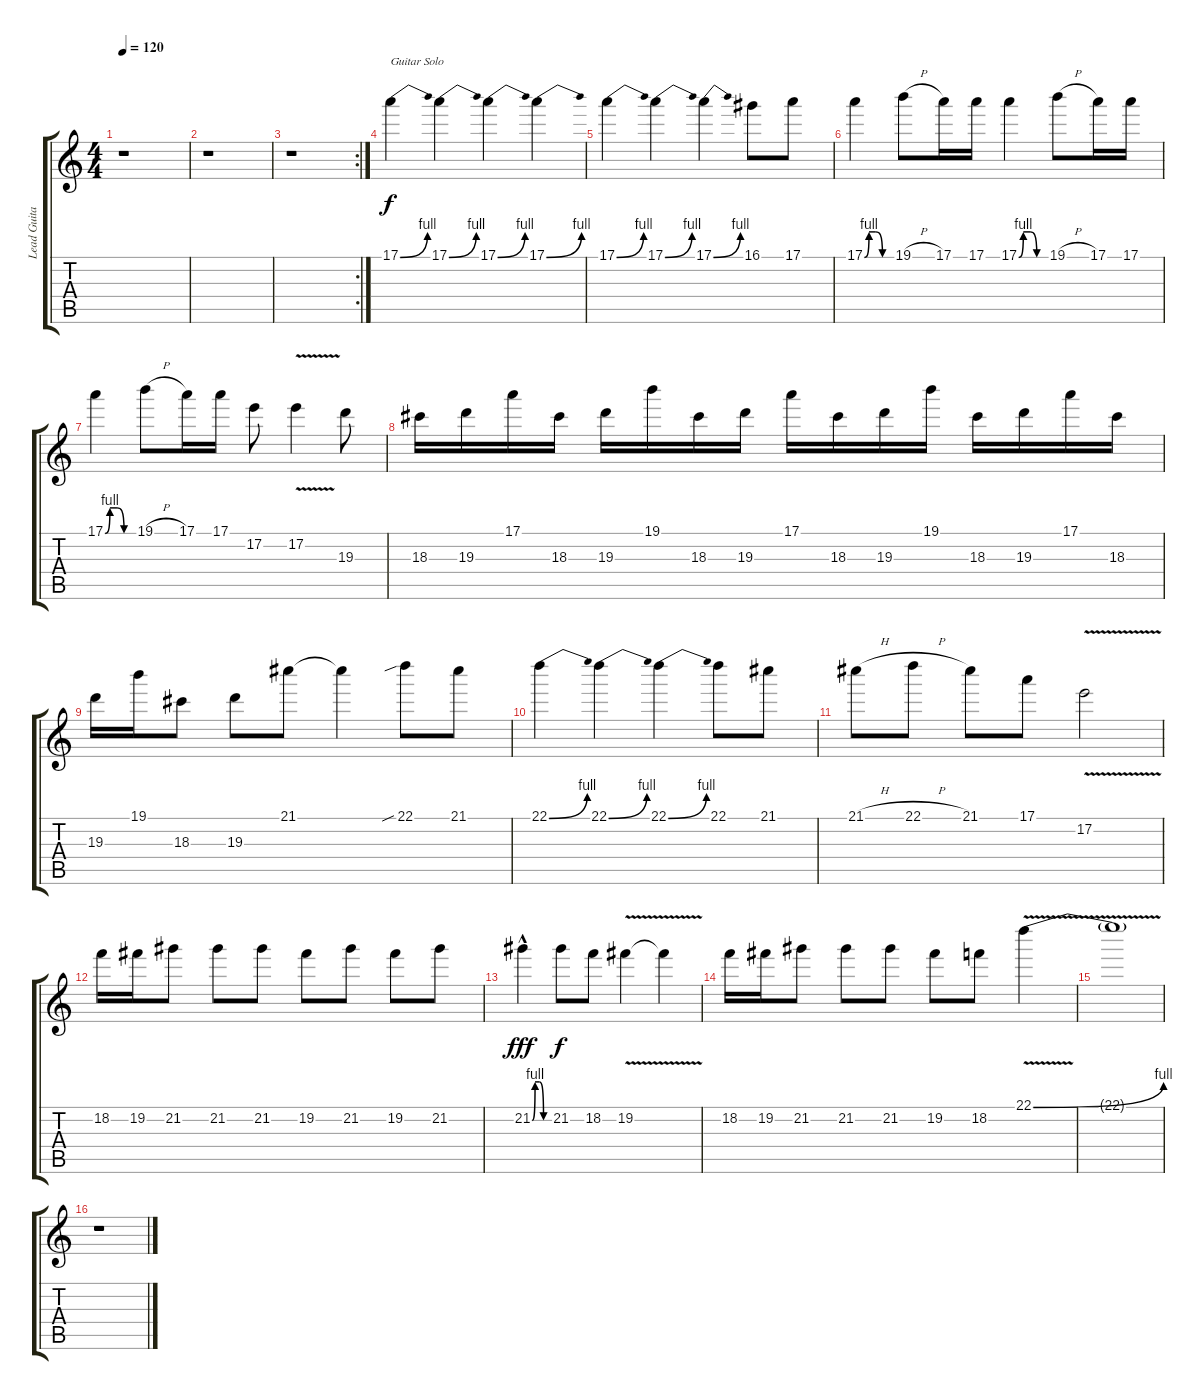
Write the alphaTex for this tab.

\track ("Lead Guitar" "Lead Guita") {instrument overdrivenguitar}
\staff {score tabs}
\tuning (E4 B3 G3 D3 A2 E2) {hide}
\ts (4 4)
\tempo 120
\clef g2
\ks c
r.1{dy f} |
r.1 |
\rc 2
r.1 |
17.1{be (bend 0 0 60 4)}.4{txt "Guitar Solo"} 17.1{be (bend 0 0 60 4)}.4 17.1{be (bend 0 0 60 4)}.4 17.1{be (bend 0 0 60 4)}.4 |
17.1{be (bend 0 0 60 4)}.4 17.1{be (bend 0 0 60 4)}.4 17.1{be (bend 0 0 60 4)}.4 16.1.8 17.1.8 |
17.1{be (custom 0 0 10 4 25 4 40 0 60 0)}.4 19.1{h}.8 17.1.16 17.1.16 17.1{be (custom 0 0 10 4 25 4 40 0 60 0)}.4 19.1{h}.8 17.1.16 17.1.16 |
17.1{be (custom 0 0 10 4 25 4 40 0 60 0)}.4 19.1{h}.8 17.1.16 17.1.16 17.2.8 17.2{v}.4 19.3.8 |
18.3.16 19.3.16 17.1.16 18.3.16 19.3.16 19.1.16 18.3.16 19.3.16 17.1.16 18.3.16 19.3.16 19.1.16 18.3.16 19.3.16 17.1.16 18.3.16 |
19.3.16 19.1.16 18.3.8 19.3.8 21.1.8 21.1{t}.4 22.1{sib}.8 21.1.8 |
22.1{be (bend 0 0 60 4)}.4 22.1{be (bend 0 0 60 4)}.4 22.1{be (bend 0 0 60 4)}.4 22.1.8 21.1.8 |
21.1{h}.8 22.1{h}.8 21.1.8 17.1.8 17.2{v}.2 |
18.2.16 19.2.16 21.2.8 21.2.8 21.2.8 19.2.8 21.2.8 19.2.8 21.2.8 |
21.2{be (custom 0 0 10 4 25 4 40 0 60 0) hac}.4{dy fff} 21.2.8{dy f} 18.2.8 19.2{v}.4 19.2{v t}.4 |
18.2.16 19.2.16 21.2.8 21.2.8 21.2.8 19.2.8 18.2.8 22.1{be (bend 0 0 60 4) v}.4 |
22.1{t}.1 |
r.1
